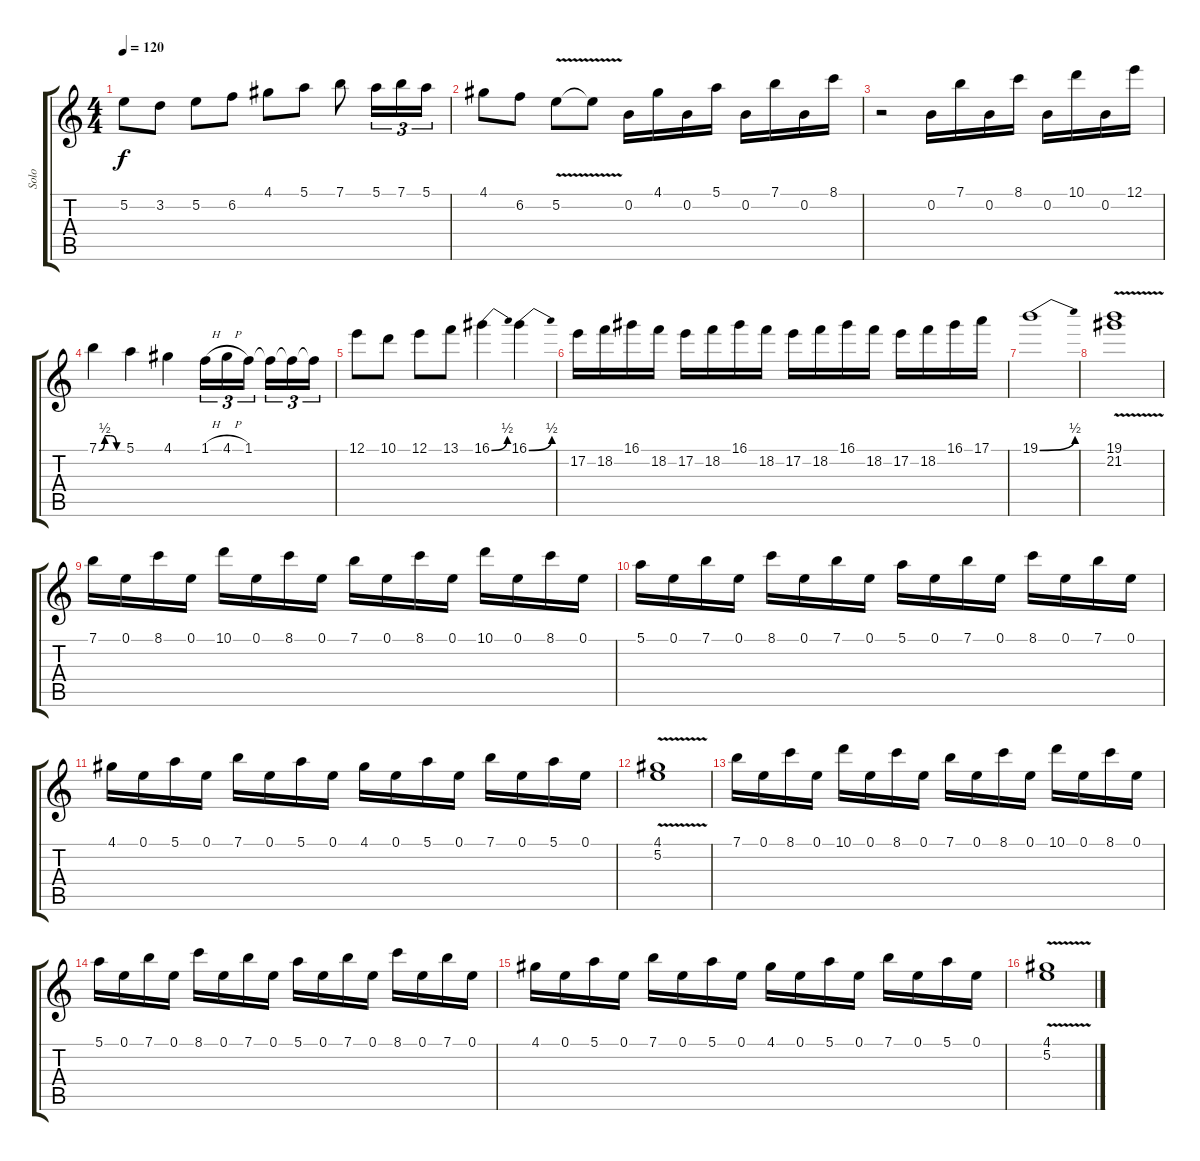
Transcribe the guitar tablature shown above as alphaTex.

\track ("Solo" "Solo") {instrument overdrivenguitar}
\staff {score tabs}
\tuning (E4 B3 G3 D3 A2 E2) {hide}
\ts (4 4)
\tempo 120
\clef g2
\ks c
5.2.8{dy f volume 16} 3.2.8 5.2.8 6.2.8 4.1.8 5.1.8 7.1.8 5.1.16{tu (3 2)} 7.1.16{tu (3 2)} 5.1.16{tu (3 2)} |
4.1.8 6.2.8 5.2{v}.8 5.2{t}.8 0.2.16 4.1.16 0.2.16 5.1.16 0.2.16 7.1.16 0.2.16 8.1.16 |
r.2 0.2.16 7.1.16 0.2.16 8.1.16 0.2.16 10.1.16 0.2.16 12.1.16 |
7.1{be (custom 0 0 15 2 30 2 45 0 60 0)}.4 5.1.4 4.1.4 1.1{h}.16{tu (3 2)} 4.1{h}.16{tu (3 2)} 1.1.16{tu (3 2)} 1.1{t}.16{tu (3 2)} 1.1{t}.16{tu (3 2)} 1.1{t}.16{tu (3 2)} |
12.1.8 10.1.8 12.1.8 13.1.8 16.1{be (bend 0 0 60 2)}.4 16.1{be (bend 0 0 60 2)}.4 |
17.2.16 18.2.16 16.1.16 18.2.16 17.2.16 18.2.16 16.1.16 18.2.16 17.2.16 18.2.16 16.1.16 18.2.16 17.2.16 18.2.16 16.1.16 17.1.16 |
19.1{be (bend 0 0 60 2)}.1 |
(19.1{v} 21.2{v}).1 |
7.1.16 0.1.16 8.1.16 0.1.16 10.1.16 0.1.16 8.1.16 0.1.16 7.1.16 0.1.16 8.1.16 0.1.16 10.1.16 0.1.16 8.1.16 0.1.16 |
5.1.16 0.1.16 7.1.16 0.1.16 8.1.16 0.1.16 7.1.16 0.1.16 5.1.16 0.1.16 7.1.16 0.1.16 8.1.16 0.1.16 7.1.16 0.1.16 |
4.1.16 0.1.16 5.1.16 0.1.16 7.1.16 0.1.16 5.1.16 0.1.16 4.1.16 0.1.16 5.1.16 0.1.16 7.1.16 0.1.16 5.1.16 0.1.16 |
(4.1{v} 5.2{v}).1 |
7.1.16 0.1.16 8.1.16 0.1.16 10.1.16 0.1.16 8.1.16 0.1.16 7.1.16 0.1.16 8.1.16 0.1.16 10.1.16 0.1.16 8.1.16 0.1.16 |
5.1.16 0.1.16 7.1.16 0.1.16 8.1.16 0.1.16 7.1.16 0.1.16 5.1.16 0.1.16 7.1.16 0.1.16 8.1.16 0.1.16 7.1.16 0.1.16 |
4.1.16 0.1.16 5.1.16 0.1.16 7.1.16 0.1.16 5.1.16 0.1.16 4.1.16 0.1.16 5.1.16 0.1.16 7.1.16 0.1.16 5.1.16 0.1.16 |
(4.1{v} 5.2{v}).1
